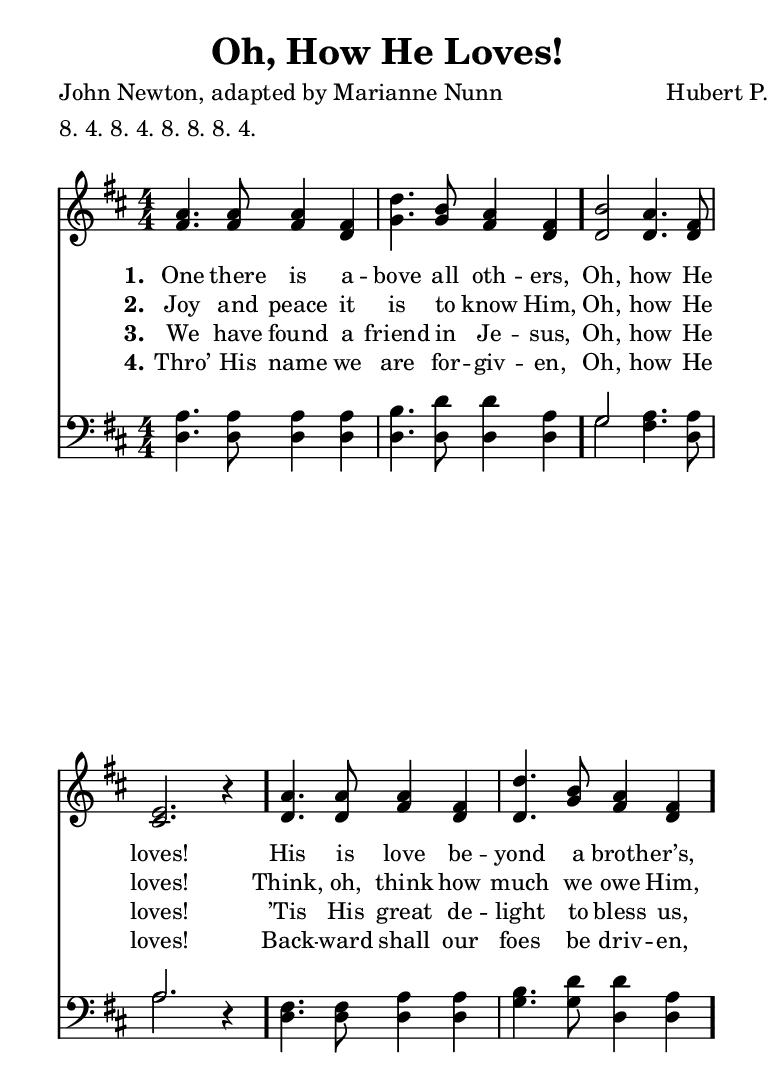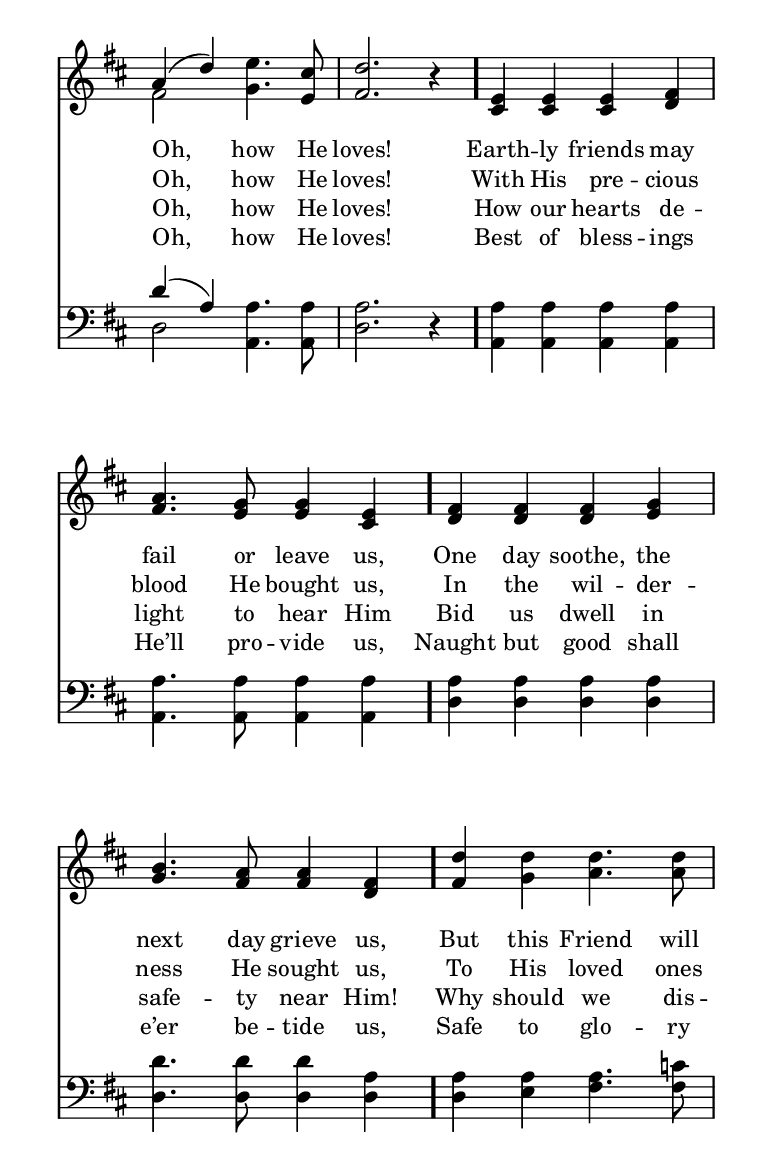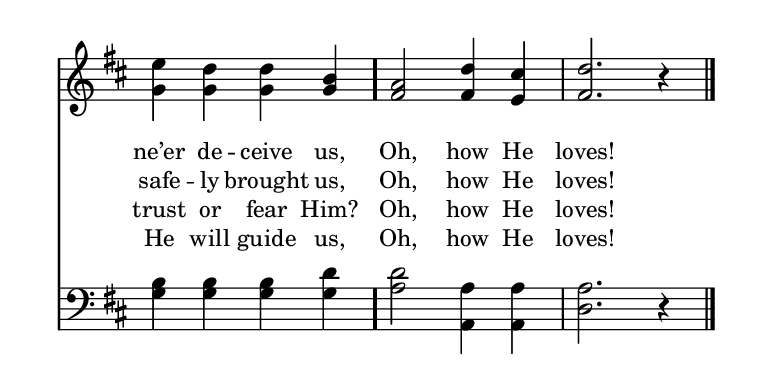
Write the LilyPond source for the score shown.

\include "common/global.ily"
\paper {
  \include "common/paper.ily"
}

\header{
  hymnnumber = "249"
  title = "Oh, How He Loves!"
  tunename = ""
  meter = "8. 4. 8. 4. 8. 8. 8. 4."
  poet = "John Newton, adapted by Marianne Nunn" % see https://hymnary.org/text/one_there_is_above_all_others_o_how_he_l ; see https://hymnary.org/text/one_there_is_above_all_others_well_deser
  composer = "Hubert P. Main" % see https://hymnary.org/tune/one_there_is_above_all_others_main
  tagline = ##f
}

global = {
  \include "common/overrides.ily"
  \override Staff.TimeSignature.style = #'numbered
  \time 4/4
  \override Score.MetronomeMark.transparent = ##t % hide all fermata changes too
  \tempo 4=90
  \key d \major
  \autoBeamOff
}

patternA = { c4. c8 c4 c4 | }
patternB = { c2 c4. c8 | c2. c4 }
patternC = { c4 c c c | c4. c8 c4 c | }
patternD = { c4 c c4. c8 | c4 c c c }
patternE = { c2 c4 c | c2. c4 }
patternF = { c4( c) c4. c8 | c2. c4 }

notesSoprano = {
\global
\relative c'' {

  \changePitch \patternA { a a a fis | d' b a fis }
  \changePitch \patternB { b a fis | e r } \eogbreak
  \changePitch \patternA { a a a fis | d' b a fis }
  \changePitch \patternF { a d e cis | d r } \eogbreak

  \changePitch \patternC { e, e e fis | a g g e }
  \changePitch \patternC { fis fis fis g | b a a fis } \eogbreak
  \changePitch \patternD { d' d d d | e d d b }
  \changePitch \patternE { a d cis | d r } \eogbreak

  \bar "|."

}
}

notesAlto = {
\global
\relative e' {

  \changePitch \patternA { fis fis fis d | g g fis d }
  \changePitch \patternB { d d d | cis r }
  \changePitch \patternA { d d fis d | d g fis d }
  \changePitch \patternB { fis g e | fis r }

  \changePitch \patternC { cis cis cis d | fis e e cis }
  \changePitch \patternC { d d d e | g fis fis d }
  \changePitch \patternD { fis g a a | g g g g }
  \changePitch \patternE { fis fis e | fis r }

}
}

notesTenor = {
\global
\relative a {

  \changePitch \patternA { a a a a | b d d a }
  \changePitch \patternB { g a a | a r }
  \changePitch \patternA { fis fis a a | b d d a }
  \changePitch \patternF { d a a a | a r }

  \changePitch \patternC { a a a a | a a a a }
  \changePitch \patternC { a a a a | d d d a }
  \changePitch \patternD { a a a c | b b b d }
  \changePitch \patternE { d a a | a r }

}
}

notesBass = {
\global
\relative f {

  \changePitch \patternA { d d d d | d d d d }
  \changePitch \patternB { g fis d | a' r }
  \changePitch \patternA { d, d d d | g g d d }
  \changePitch \patternB { d a a | d r }

  \changePitch \patternC { a a a a | a a a a }
  \changePitch \patternC { d d d d | d d d d }
  \changePitch \patternD { d e fis fis | g g g g }
  \changePitch \patternE { a a, a | d r }

}
}

wordsA = \lyricmode {
\set stanza = "1."

One there is a -- bove all oth -- ers, \bar "."
Oh, how He loves! \bar "."
His is love be -- yond a broth -- er’s, \bar "."
Oh, how He loves! \bar "."
Earth -- ly friends may fail or leave us, \bar "."
One day soothe, the next day grieve us, \bar "."
But this Friend will ne’er de -- ceive us, \bar "."
Oh, how He loves! \bar "."

}

wordsB = \lyricmode {
\set stanza = "2."

Joy and peace it is to know Him,
Oh, how He loves!
Think, oh, think how much we owe Him,
Oh, how He loves!
With His pre -- cious blood He bought us,
In the wil -- der -- ness He sought us,
To His loved ones safe -- ly brought us,
Oh, how He loves!

}

wordsC = \lyricmode {
\set stanza = "3."

We have found a friend in Je -- sus,
Oh, how He loves!
’Tis His great de -- light to bless us,
Oh, how He loves!
How our hearts de -- light to hear Him
Bid us dwell in safe -- ty near Him!
Why should we dis -- trust or fear Him?
Oh, how He loves!

}

wordsD = \lyricmode {
\set stanza = "4."

Thro’ His name we are for -- giv -- en,
Oh, how He loves!
Back -- ward shall our foes be driv -- en,
Oh, how He loves!
Best of bless -- ings He’ll pro -- vide us,
Naught but good shall e’er be -- tide us,
Safe to glo -- ry He will guide us,
Oh, how He loves!

}

\score {
  \context ChoirStaff <<
    \context Staff = upper <<
      \set Staff.autoBeaming = ##f
      \set ChoirStaff.systemStartDelimiter = #'SystemStartBar
      \set ChoirStaff.printPartCombineTexts = ##f
      \partcombine #'(2 . 11) \notesSoprano \notesAlto
      \context NullVoice = sopranos { \voiceOne << \notesSoprano >> }
      \context Lyrics = one   \lyricsto sopranos \wordsA
      \context Lyrics = two   \lyricsto sopranos \wordsB
      \context Lyrics = three \lyricsto sopranos \wordsC
      \context Lyrics = four  \lyricsto sopranos \wordsD
    >>
    \context Staff = men <<
      \set Staff.autoBeaming = ##f
      \clef bass
      \set ChoirStaff.printPartCombineTexts = ##f
      \partcombine #'(2 . 11) \notesTenor \notesBass
    >>
  >>
  \layout {
    \include "common/layout.ily"
  }
  #(cond ((ly:get-option 'eog-midi-permitted) #{ \midi{
    \include "common/midi.ily"
  } #}))
}

\version "2.19.49"  % necessary for upgrading to future LilyPond versions.

% vi:set et ts=2 sw=2 ai nocindent syntax=lilypond:
